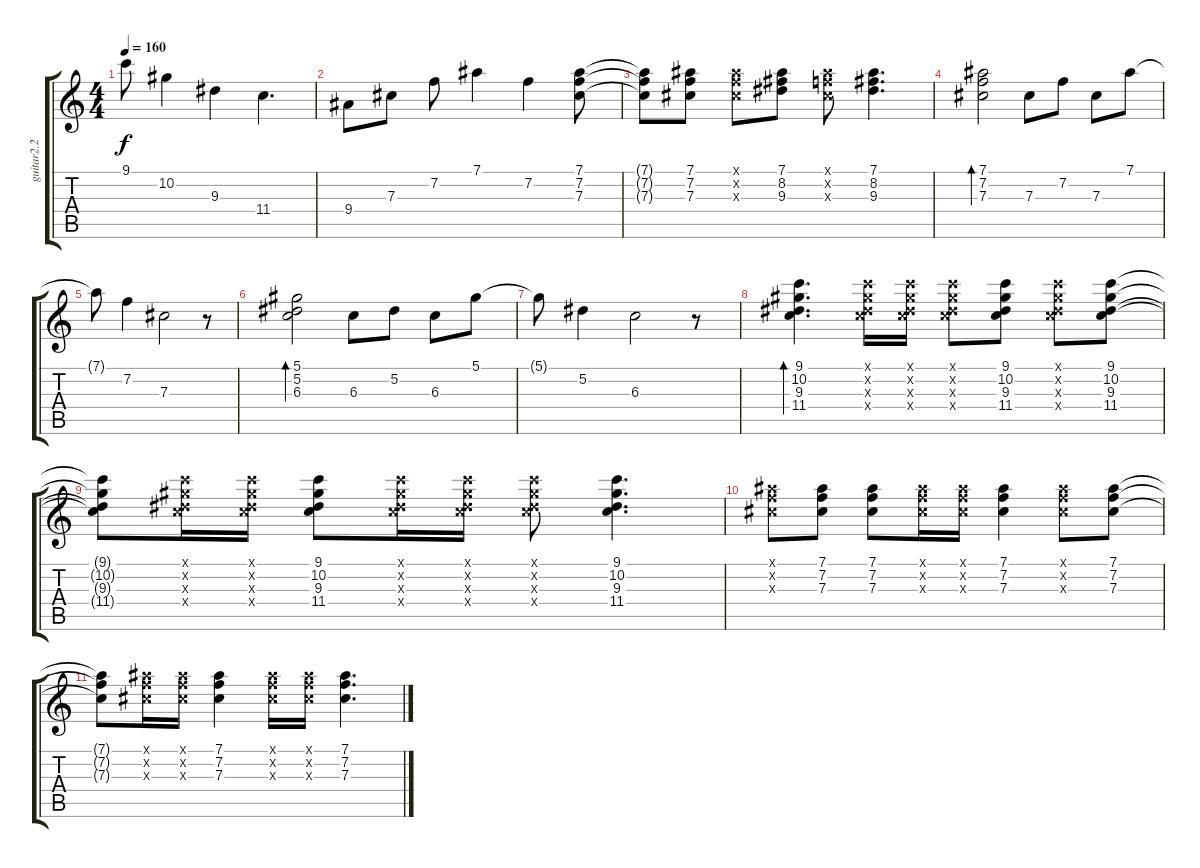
\track ("guitar2.2" "guitar2.2") {instrument overdrivenguitar}
\staff {score tabs}
\tuning (Eb4 Bb3 Gb3 Db3 Ab2 Eb2) {hide}
\ts (4 4)
\tempo 160
\clef g2
\ks c
9.1{t}.8{dy f} 10.2.4 9.3.4 11.4.4{d} |
9.4.8 7.3.8 7.2.8 7.1.4 7.2.4 (7.1 7.2 7.3).8 |
(7.1{t} 7.2{t} 7.3{t}).8 (7.1 7.2 7.3).8 (7.1{x} 7.2{x} 7.3{x}).8 (7.1 8.2 9.3).8 (7.1{x} 7.2{x} 7.3{x}).8 (7.1 8.2 9.3).4{d} |
(7.1 7.2 7.3).2{bd 120} 7.3.8 7.2.8 7.3.8 7.1.8 |
7.1{t}.8 7.2.4 7.3.2 r.8 |
(5.1 5.2 6.3).2{bd 120} 6.3.8 5.2.8 6.3.8 5.1.8 |
5.1{t}.8 5.2.4 6.3.2 r.8 |
(9.1 10.2 9.3 11.4).4{d bd 120} (9.1{x} 10.2{x} 9.3{x} 11.4{x}).16 (9.1{x} 10.2{x} 9.3{x} 11.4{x}).16 (9.1{x} 10.2{x} 9.3{x} 11.4{x}).8 (9.1 10.2 9.3 11.4).8 (9.1{x} 10.2{x} 9.3{x} 11.4{x}).8 (9.1 10.2 9.3 11.4).8 |
(9.1{t} 10.2{t} 9.3{t} 11.4{t}).8 (9.1{x} 10.2{x} 9.3{x} 11.4{x}).16 (9.1{x} 10.2{x} 9.3{x} 11.4{x}).16 (9.1 10.2 9.3 11.4).8 (9.1{x} 10.2{x} 9.3{x} 11.4{x}).16 (9.1{x} 10.2{x} 9.3{x} 11.4{x}).16 (9.1{x} 10.2{x} 9.3{x} 11.4{x}).8 (9.1 10.2 9.3 11.4).4{d} |
(7.1{x} 7.2{x} 7.3{x}).8 (7.1 7.2 7.3).8 (7.1 7.2 7.3).8 (7.1{x} 7.2{x} 7.3{x}).16 (7.1{x} 7.2{x} 7.3{x}).16 (7.1 7.2 7.3).4 (7.1{x} 7.2{x} 7.3{x}).8 (7.1 7.2 7.3).8 |
(7.1{t} 7.2{t} 7.3{t}).8 (7.1{x} 7.2{x} 7.3{x}).16 (7.1{x} 7.2{x} 7.3{x}).16 (7.1 7.2 7.3).4 (7.1{x} 7.2{x} 7.3{x}).16 (7.1{x} 7.2{x} 7.3{x}).16 (7.1 7.2 7.3).4{d}
